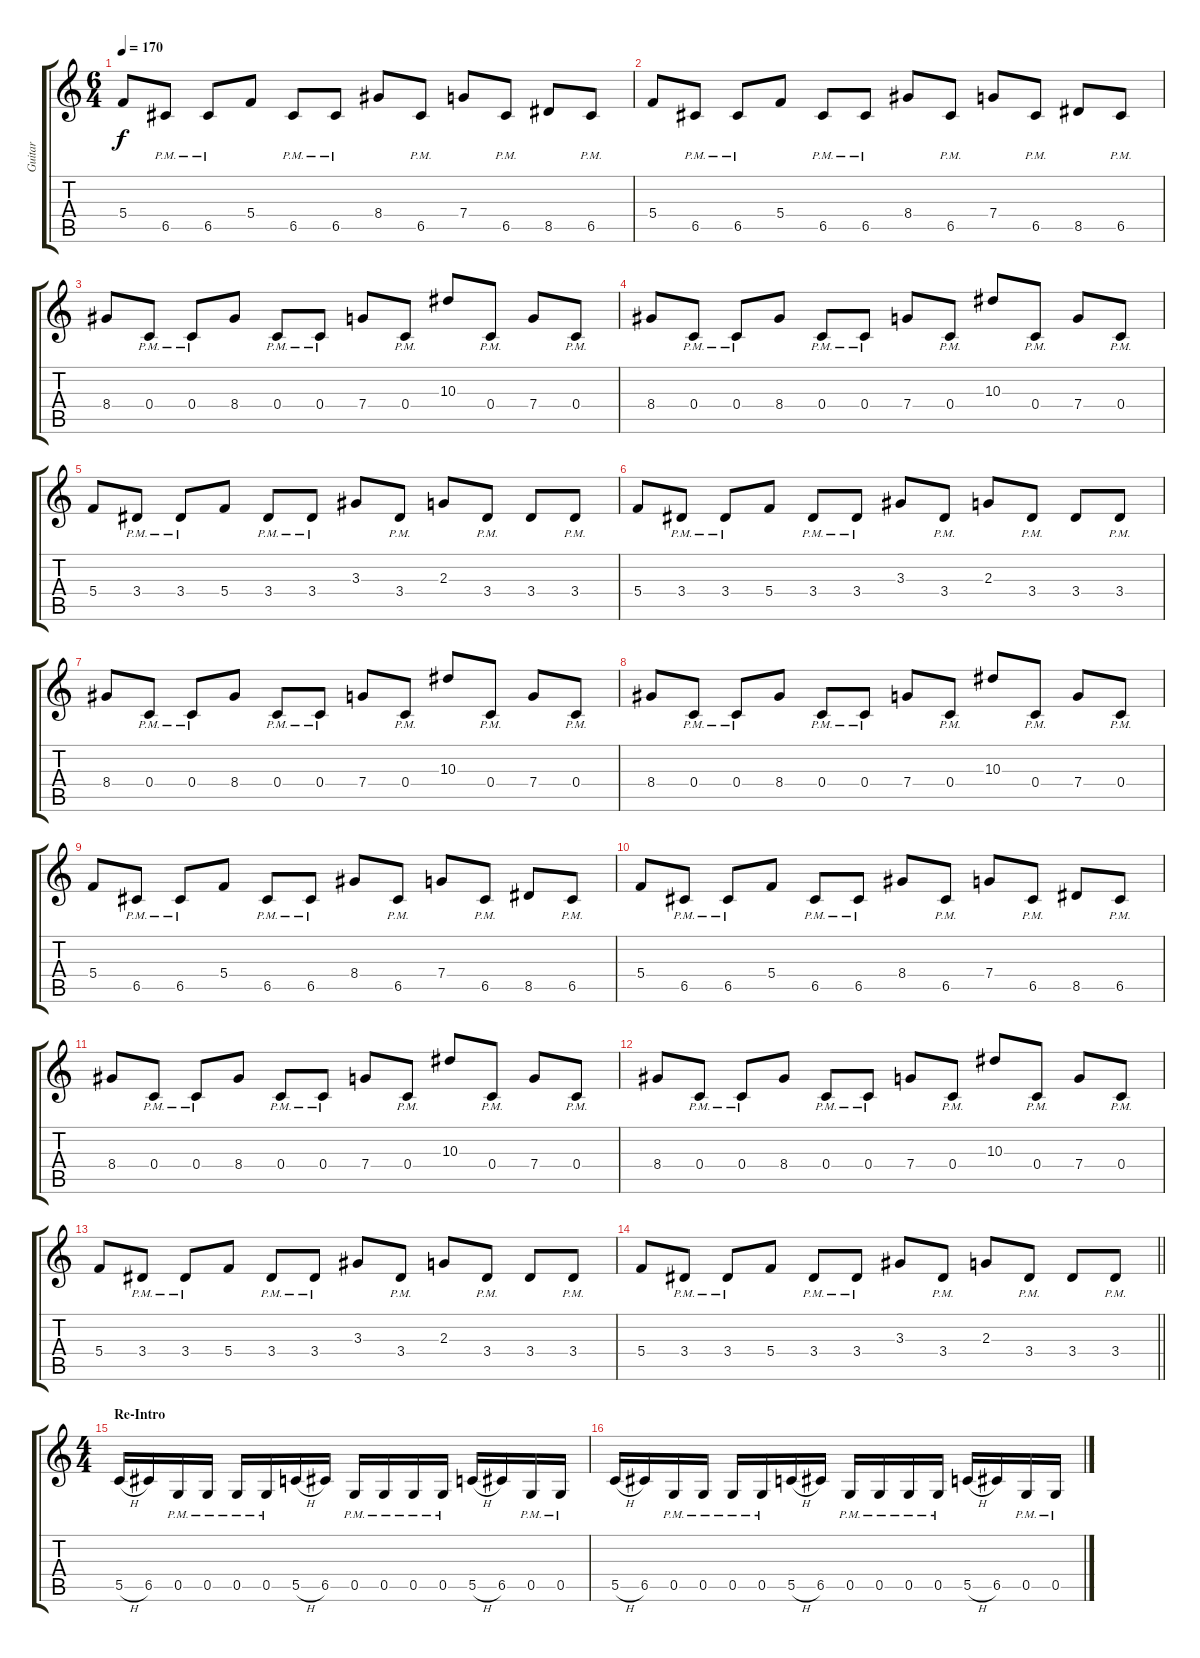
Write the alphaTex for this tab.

\track ("Guitar" "Guitar") {instrument overdrivenguitar}
\staff {score tabs}
\tuning (D4 A3 F3 C3 G2 C2) {hide}
\ts (6 4)
\tempo 170
\clef g2
\ks c
5.4.8{dy f} 6.5{pm}.8 6.5{pm}.8 5.4.8 6.5{pm}.8 6.5{pm}.8 8.4.8 6.5{pm}.8 7.4.8 6.5{pm}.8 8.5.8 6.5{pm}.8 |
5.4.8 6.5{pm}.8 6.5{pm}.8 5.4.8 6.5{pm}.8 6.5{pm}.8 8.4.8 6.5{pm}.8 7.4.8 6.5{pm}.8 8.5.8 6.5{pm}.8 |
8.4.8 0.4{pm}.8 0.4{pm}.8 8.4.8 0.4{pm}.8 0.4{pm}.8 7.4.8 0.4{pm}.8 10.3.8 0.4{pm}.8 7.4.8 0.4{pm}.8 |
8.4.8 0.4{pm}.8 0.4{pm}.8 8.4.8 0.4{pm}.8 0.4{pm}.8 7.4.8 0.4{pm}.8 10.3.8 0.4{pm}.8 7.4.8 0.4{pm}.8 |
5.4.8 3.4{pm}.8 3.4{pm}.8 5.4.8 3.4{pm}.8 3.4{pm}.8 3.3.8 3.4{pm}.8 2.3.8 3.4{pm}.8 3.4.8 3.4{pm}.8 |
5.4.8 3.4{pm}.8 3.4{pm}.8 5.4.8 3.4{pm}.8 3.4{pm}.8 3.3.8 3.4{pm}.8 2.3.8 3.4{pm}.8 3.4.8 3.4{pm}.8 |
8.4.8 0.4{pm}.8 0.4{pm}.8 8.4.8 0.4{pm}.8 0.4{pm}.8 7.4.8 0.4{pm}.8 10.3.8 0.4{pm}.8 7.4.8 0.4{pm}.8 |
8.4.8 0.4{pm}.8 0.4{pm}.8 8.4.8 0.4{pm}.8 0.4{pm}.8 7.4.8 0.4{pm}.8 10.3.8 0.4{pm}.8 7.4.8 0.4{pm}.8 |
5.4.8 6.5{pm}.8 6.5{pm}.8 5.4.8 6.5{pm}.8 6.5{pm}.8 8.4.8 6.5{pm}.8 7.4.8 6.5{pm}.8 8.5.8 6.5{pm}.8 |
5.4.8 6.5{pm}.8 6.5{pm}.8 5.4.8 6.5{pm}.8 6.5{pm}.8 8.4.8 6.5{pm}.8 7.4.8 6.5{pm}.8 8.5.8 6.5{pm}.8 |
8.4.8 0.4{pm}.8 0.4{pm}.8 8.4.8 0.4{pm}.8 0.4{pm}.8 7.4.8 0.4{pm}.8 10.3.8 0.4{pm}.8 7.4.8 0.4{pm}.8 |
8.4.8 0.4{pm}.8 0.4{pm}.8 8.4.8 0.4{pm}.8 0.4{pm}.8 7.4.8 0.4{pm}.8 10.3.8 0.4{pm}.8 7.4.8 0.4{pm}.8 |
5.4.8 3.4{pm}.8 3.4{pm}.8 5.4.8 3.4{pm}.8 3.4{pm}.8 3.3.8 3.4{pm}.8 2.3.8 3.4{pm}.8 3.4.8 3.4{pm}.8 |
\barLineRight lightlight
5.4.8 3.4{pm}.8 3.4{pm}.8 5.4.8 3.4{pm}.8 3.4{pm}.8 3.3.8 3.4{pm}.8 2.3.8 3.4{pm}.8 3.4.8 3.4{pm}.8 |
\ts (4 4)
\section ("" "Re-Intro")
5.5{h}.16 6.5.16 0.5{pm}.16 0.5{pm}.16 0.5{pm}.16 0.5{pm}.16 5.5{h}.16 6.5.16 0.5{pm}.16 0.5{pm}.16 0.5{pm}.16 0.5{pm}.16 5.5{h}.16 6.5.16 0.5{pm}.16 0.5{pm}.16 |
5.5{h}.16 6.5.16 0.5{pm}.16 0.5{pm}.16 0.5{pm}.16 0.5{pm}.16 5.5{h}.16 6.5.16 0.5{pm}.16 0.5{pm}.16 0.5{pm}.16 0.5{pm}.16 5.5{h}.16 6.5.16 0.5{pm}.16 0.5{pm}.16
